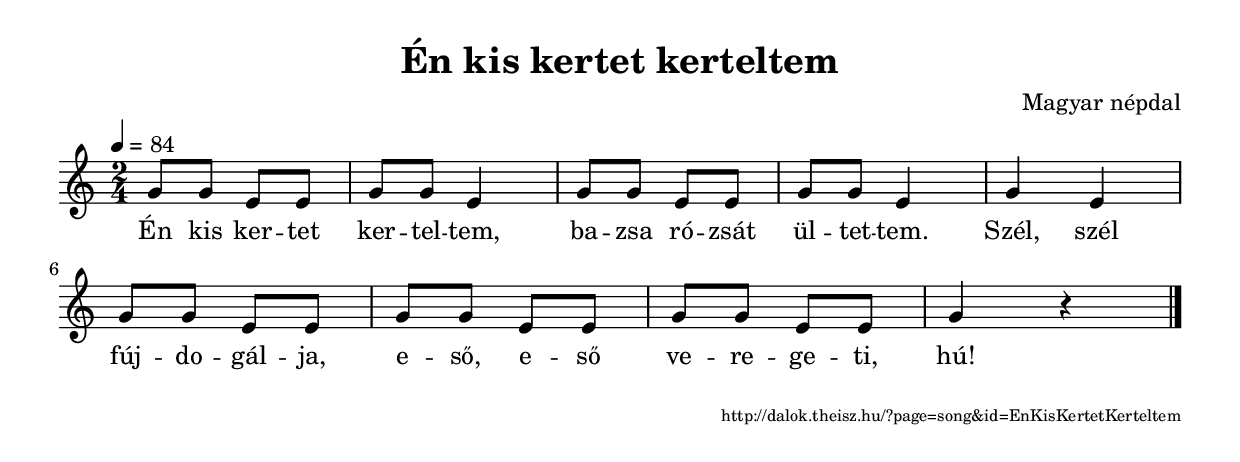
\version "2.10.33"


\header {
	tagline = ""	title = "Én kis kertet kerteltem"
	composer = "Magyar népdal"
}

VoiceA = { \key c \major \override Staff.TimeSignature #'style = #'()  \time 2/4 \tempo 4=84
	\relative f' { g8 g e e g g e4 g8 g e e g g e4
g4 e g8 g e e g g e e g g e e g4 r \bar "|."
	}
}
SplitLyricsA = \lyricmode { 
Én kis ker -- tet ker -- tel -- tem,
ba -- zsa ró -- zsát ül -- tet -- tem.
Szél, szél fúj -- do -- gál -- ja,
e -- ső, e -- ső ve -- re -- ge -- ti,
hú!
}
\score {
	<<
		\context Voice = songStaff { \VoiceA }
		\lyricsto "songStaff" \new Lyrics \SplitLyricsA
	>>
	\layout {
		indent = #0
	}
}

\score {
	<<
		\context Voice = songStaff { \VoiceA }
	>>
	\midi {
	}
}

\markup { \fill-line { \hspace #1 \super http://dalok.theisz.hu/?page=song&id=EnKisKertetKerteltem } }

\paper {
}
